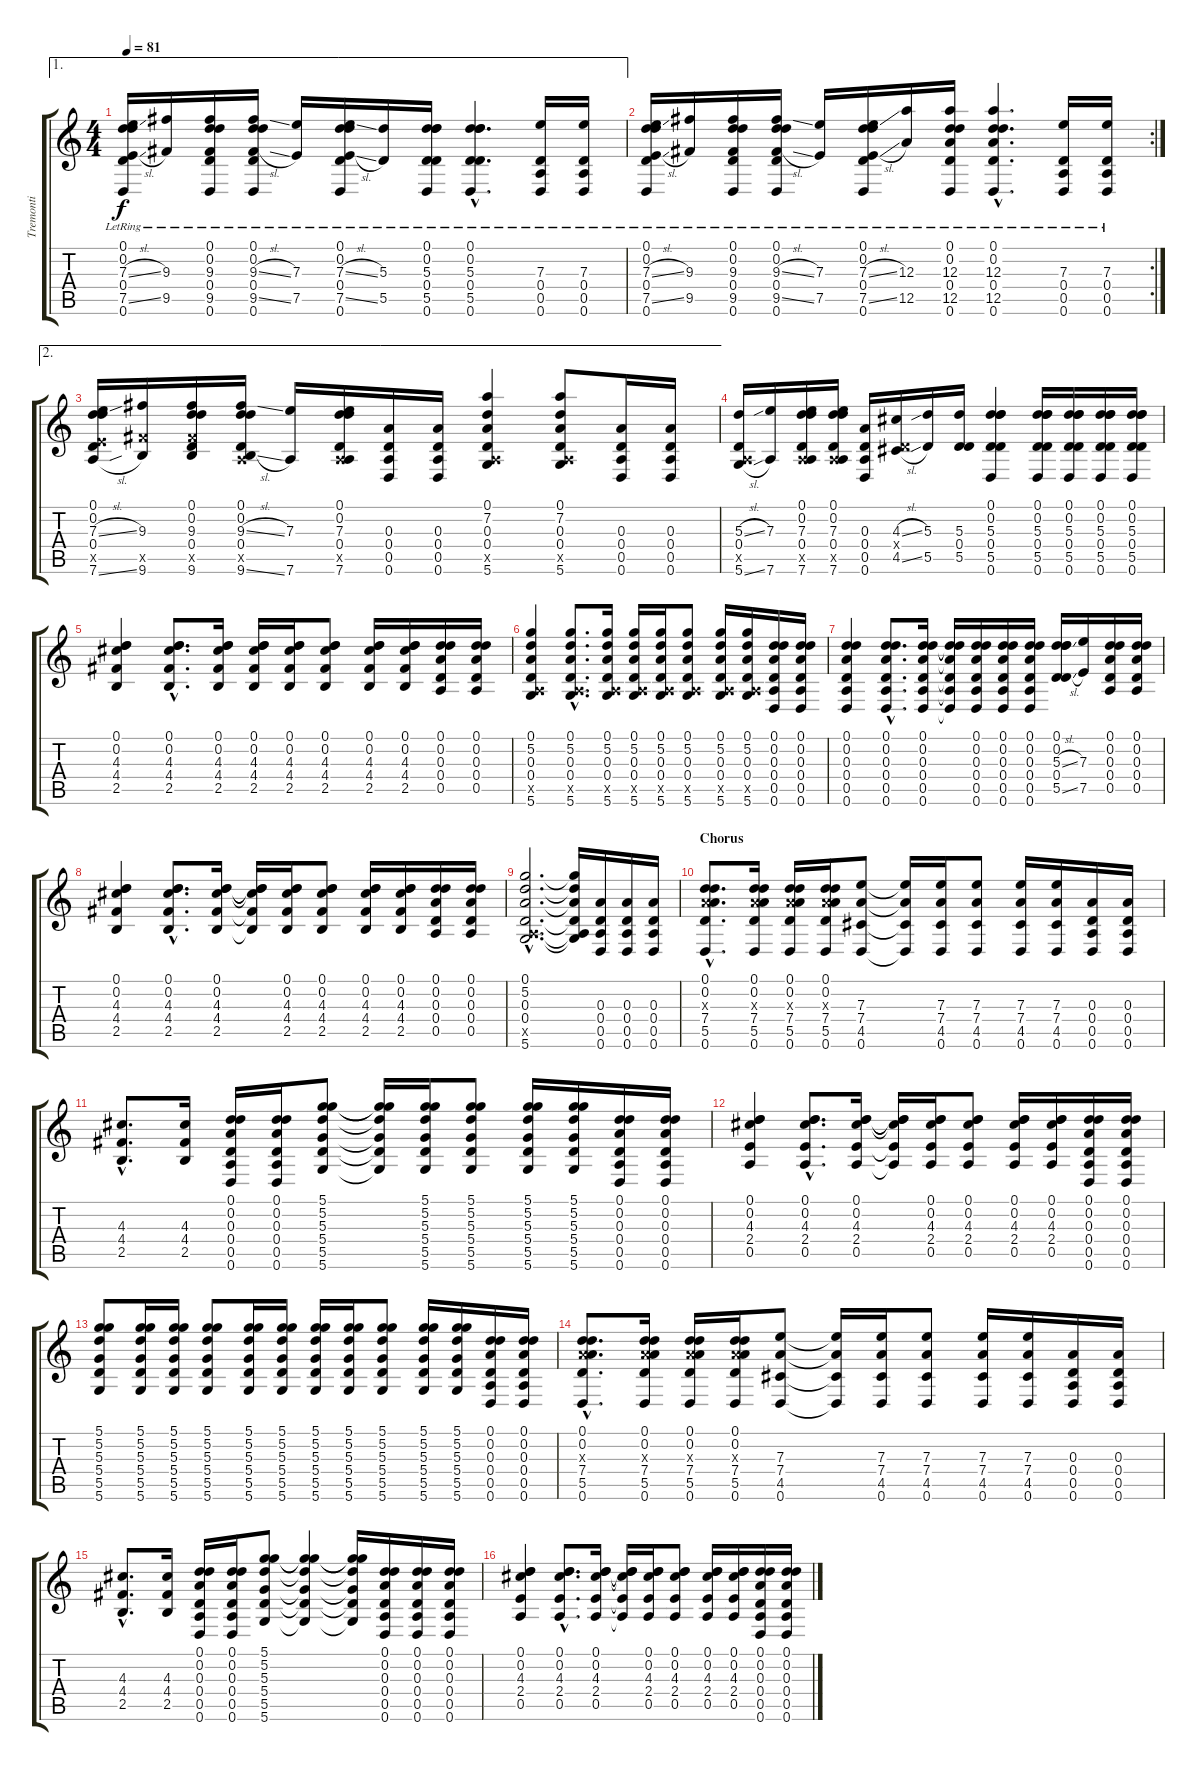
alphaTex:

\track ("Tremonti" "Tremonti") {instrument distortionguitar}
\staff {score tabs}
\tuning (D4 D4 A3 D3 A2 D2) {hide}
\ae 1
\ts (4 4)
\tempo 81
\clef g2
\ks c
(0.1{lr} 0.2{lr} 7.3{sl} 0.4{lr} 7.5{sl} 0.6{lr}).16{dy f} (9.3{lr} 9.5{lr}).16 (0.1{lr} 0.2{lr} 9.3{lr} 0.4{lr} 9.5{lr} 0.6{lr}).16 (0.1{lr} 0.2{lr} 9.3{sl} 0.4{lr} 9.5{sl} 0.6{lr}).16 (7.3{lr} 7.5{lr}).16 (0.1{lr} 0.2{lr} 7.3{sl} 0.4{lr} 7.5{sl} 0.6{lr}).16 (5.3{lr} 5.5{lr}).16 (0.1{lr} 0.2{lr} 5.3{lr} 0.4{lr} 5.5{lr} 0.6{lr}).16 (0.1{hac lr} 0.2{hac lr} 5.3{hac lr} 0.4{hac lr} 5.5{hac lr} 0.6{hac lr}).4{d} (7.3{lr} 0.4{lr} 0.5{lr} 0.6{lr}).16 (7.3{lr} 0.4{lr} 0.5{lr} 0.6{lr}).16 |
\rc 2
(0.1{lr} 0.2{lr} 7.3{sl} 0.4{lr} 7.5{sl} 0.6{lr}).16 (9.3{lr} 9.5{lr}).16 (0.1{lr} 0.2{lr} 9.3{lr} 0.4{lr} 9.5{lr} 0.6{lr}).16 (0.1{lr} 0.2{lr} 9.3{sl} 0.4{lr} 9.5{sl} 0.6{lr}).16 (7.3{lr} 7.5{lr}).16 (0.1{lr} 0.2{lr} 7.3{sl} 0.4{lr} 7.5{sl} 0.6{lr}).16 (12.3{lr} 12.5{lr}).16 (0.1{lr} 0.2{lr} 12.3{lr} 0.4{lr} 12.5{lr} 0.6{lr}).16 (0.1{hac lr} 0.2{hac lr} 12.3{hac lr} 0.4{hac lr} 12.5{hac lr} 0.6{hac lr}).4{d} (7.3{lr} 0.4{lr} 0.5{lr} 0.6{lr}).16 (7.3{lr} 0.4{lr} 0.5{lr} 0.6{lr}).16 |
\ae 2
(0.1 0.2 7.3{sl} 0.4 7.5{x} 7.6{sl}).16 (9.3 9.5{x} 9.6).16 (0.1 0.2 9.3 0.4 9.5{x} 9.6).16 (0.1 0.2 9.3{sl} 0.4 0.5{x} 9.6{sl}).16 (7.3 7.6).16 (0.1 0.2 7.3 0.4 0.5{x} 7.6).16 (0.3 0.4 0.5 0.6).16 (0.3 0.4 0.5 0.6).16 (0.1 7.2 0.3 0.4 0.5{x} 5.6).4 (0.1 7.2 0.3 0.4 0.5{x} 5.6).8 (0.3 0.4 0.5 0.6).16 (0.3 0.4 0.5 0.6).16 |
(5.3{sl} 0.4 0.5{x} 5.6{sl}).16 (7.3 7.6).16 (0.1 0.2 7.3 0.4 0.5{x} 7.6).16 (0.1 0.2 7.3 0.4 0.5{x} 7.6).16 (0.3 0.4 0.5 0.6).16 (4.3{sl} 0.4{x} 4.5{sl}).16 (5.3 5.5).16 (5.3 0.4 5.5).16 (0.1 0.2 5.3 0.4 5.5 0.6).4 (0.1 0.2 5.3 0.4 5.5 0.6).16 (0.1 0.2 5.3 0.4 5.5 0.6).16 (0.1 0.2 5.3 0.4 5.5 0.6).16 (0.1 0.2 5.3 0.4 5.5 0.6).16 |
(0.1 0.2 4.3 4.4 2.5).4 (0.1{hac} 0.2{hac} 4.3{hac} 4.4{hac} 2.5{hac}).8{d} (0.1 0.2 4.3 4.4 2.5).16 (0.1 0.2 4.3 4.4 2.5).16 (0.1 0.2 4.3 4.4 2.5).16 (0.1 0.2 4.3 4.4 2.5).8 (0.1 0.2 4.3 4.4 2.5).16 (0.1 0.2 4.3 4.4 2.5).16 (0.1 0.2 0.3 0.4 0.5).16 (0.1 0.2 0.3 0.4 0.5).16 |
(0.1 5.2 0.3 0.4 0.5{x} 5.6).4 (0.1{hac} 5.2{hac} 0.3{hac} 0.4{hac} 0.5{hac x} 5.6{hac}).8{d} (0.1 5.2 0.3 0.4 0.5{x} 5.6).16 (0.1 5.2 0.3 0.4 0.5{x} 5.6).16 (0.1 5.2 0.3 0.4 0.5{x} 5.6).16 (0.1 5.2 0.3 0.4 0.5{x} 5.6).8 (0.1 5.2 0.3 0.4 0.5{x} 5.6).16 (0.1 5.2 0.3 0.4 0.5{x} 5.6).16 (0.1 0.2 0.3 0.4 0.5 0.6).16 (0.1 0.2 0.3 0.4 0.5 0.6).16 |
(0.1 0.2 0.3 0.4 0.5 0.6).4 (0.1{hac} 0.2{hac} 0.3{hac} 0.4{hac} 0.5{hac} 0.6{hac}).8{d} (0.1 0.2 0.3 0.4 0.5 0.6).16 (0.1{t} 0.2{t} 0.3{t} 0.4{t} 0.5{t} 0.6{t}).16 (0.1 0.2 0.3 0.4 0.5 0.6).16 (0.1 0.2 0.3 0.4 0.5 0.6).16 (0.1 0.2 0.3 0.4 0.5 0.6).16 (0.1 0.2 5.3{sl} 0.4 5.5{sl}).16 (7.3 7.5).16 (0.1 0.2 0.3 0.4 0.5).16 (0.1 0.2 0.3 0.4 0.5).16 |
(0.1 0.2 4.3 4.4 2.5).4 (0.1{hac} 0.2{hac} 4.3{hac} 4.4{hac} 2.5{hac}).8{d} (0.1 0.2 4.3 4.4 2.5).16 (0.1{t} 0.2{t} 4.3{t} 4.4{t} 2.5{t}).16 (0.1 0.2 4.3 4.4 2.5).16 (0.1 0.2 4.3 4.4 2.5).8 (0.1 0.2 4.3 4.4 2.5).16 (0.1 0.2 4.3 4.4 2.5).16 (0.1 0.2 0.3 0.4 0.5).16 (0.1 0.2 0.3 0.4 0.5).16 |
(0.1{hac} 5.2{hac} 0.3{hac} 0.4{hac} 0.5{hac x} 5.6{hac}).2{d} (0.1{t} 5.2{t} 0.3{t} 0.4{t} 0.5{t} 5.6{t}).16 (0.3 0.4 0.5 0.6).16{instrument distortionguitar} (0.3 0.4 0.5 0.6).16 (0.3 0.4 0.5 0.6).16 |
\section ("" "Chorus")
(0.1{hac} 0.2{hac} 0.3{hac x} 7.4{hac} 5.5{hac} 0.6{hac}).8{d} (0.1 0.2 0.3{x} 7.4 5.5 0.6).16 (0.1 0.2 0.3{x} 7.4 5.5 0.6).16 (0.1 0.2 0.3{x} 7.4 5.5 0.6).16 (7.3 7.4 4.5 0.6).8 (7.3{t} 7.4{t} 4.5{t} 0.6{t}).16 (7.3 7.4 4.5 0.6).16 (7.3 7.4 4.5 0.6).8 (7.3 7.4 4.5 0.6).16 (7.3 7.4 4.5 0.6).16 (0.3 0.4 0.5 0.6).16 (0.3 0.4 0.5 0.6).16 |
(4.3{hac} 4.4{hac} 2.5{hac}).8{d} (4.3 4.4 2.5).16 (0.1 0.2 0.3 0.4 0.5 0.6).16 (0.1 0.2 0.3 0.4 0.5 0.6).16 (5.1 5.2 5.3 5.4 5.5 5.6).8 (5.1{t} 5.2{t} 5.3{t} 5.4{t} 5.5{t} 5.6{t}).16 (5.1 5.2 5.3 5.4 5.5 5.6).16 (5.1 5.2 5.3 5.4 5.5 5.6).8 (5.1 5.2 5.3 5.4 5.5 5.6).16 (5.1 5.2 5.3 5.4 5.5 5.6).16 (0.1 0.2 0.3 0.4 0.5 0.6).16 (0.1 0.2 0.3 0.4 0.5 0.6).16 |
(0.1 0.2 4.3 2.4 0.5).4 (0.1{hac} 0.2{hac} 4.3{hac} 2.4{hac} 0.5{hac}).8{d} (0.1 0.2 4.3 2.4 0.5).16 (0.1{t} 0.2{t} 4.3{t} 2.4{t} 0.5{t}).16 (0.1 0.2 4.3 2.4 0.5).16 (0.1 0.2 4.3 2.4 0.5).8 (0.1 0.2 4.3 2.4 0.5).16 (0.1 0.2 4.3 2.4 0.5).16 (0.1 0.2 0.3 0.4 0.5 0.6).16 (0.1 0.2 0.3 0.4 0.5 0.6).16 |
(5.1 5.2 5.3 5.4 5.5 5.6).8 (5.1 5.2 5.3 5.4 5.5 5.6).16 (5.1 5.2 5.3 5.4 5.5 5.6).16 (5.1 5.2 5.3 5.4 5.5 5.6).8 (5.1 5.2 5.3 5.4 5.5 5.6).16 (5.1 5.2 5.3 5.4 5.5 5.6).16 (5.1 5.2 5.3 5.4 5.5 5.6).16 (5.1 5.2 5.3 5.4 5.5 5.6).16 (5.1 5.2 5.3 5.4 5.5 5.6).8 (5.1 5.2 5.3 5.4 5.5 5.6).16 (5.1 5.2 5.3 5.4 5.5 5.6).16 (0.1 0.2 0.3 0.4 0.5 0.6).16 (0.1 0.2 0.3 0.4 0.5 0.6).16 |
(0.1{hac} 0.2{hac} 0.3{hac x} 7.4{hac} 5.5{hac} 0.6{hac}).8{d} (0.1 0.2 0.3{x} 7.4 5.5 0.6).16 (0.1 0.2 0.3{x} 7.4 5.5 0.6).16 (0.1 0.2 0.3{x} 7.4 5.5 0.6).16 (7.3 7.4 4.5 0.6).8 (7.3{t} 7.4{t} 4.5{t} 0.6{t}).16 (7.3 7.4 4.5 0.6).16 (7.3 7.4 4.5 0.6).8 (7.3 7.4 4.5 0.6).16 (7.3 7.4 4.5 0.6).16 (0.3 0.4 0.5 0.6).16 (0.3 0.4 0.5 0.6).16 |
(4.3{hac} 4.4{hac} 2.5{hac}).8{d} (4.3 4.4 2.5).16 (0.1 0.2 0.3 0.4 0.5 0.6).16 (0.1 0.2 0.3 0.4 0.5 0.6).16 (5.1 5.2 5.3 5.4 5.5 5.6).8 (5.1{t} 5.2{t} 5.3{t} 5.4{t} 5.5{t} 5.6{t}).4 (5.1{t} 5.2{t} 5.3{t} 5.4{t} 5.5{t} 5.6{t}).16 (0.1 0.2 0.3 0.4 0.5 0.6).16 (0.1 0.2 0.3 0.4 0.5 0.6).16 (0.1 0.2 0.3 0.4 0.5 0.6).16 |
(0.1 0.2 4.3 2.4 0.5).4 (0.1{hac} 0.2{hac} 4.3{hac} 2.4{hac} 0.5{hac}).8{d} (0.1 0.2 4.3 2.4 0.5).16 (0.1{t} 0.2{t} 4.3{t} 2.4{t} 0.5{t}).16 (0.1 0.2 4.3 2.4 0.5).16 (0.1 0.2 4.3 2.4 0.5).8 (0.1 0.2 4.3 2.4 0.5).16 (0.1 0.2 4.3 2.4 0.5).16 (0.1 0.2 0.3 0.4 0.5 0.6).16 (0.1 0.2 0.3 0.4 0.5 0.6).16
